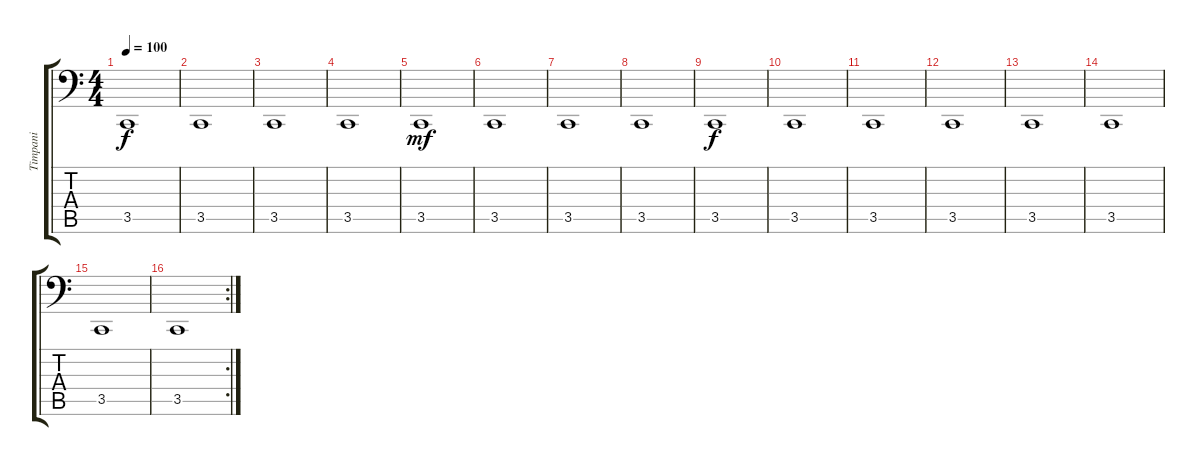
\track ("Timpani" "Timpani") {instrument timpani}
\staff {score tabs}
\tuning (E3 B2 G2 D2 A1 E1) {hide}
\ts (4 4)
\tempo 100
\clef f4
\ks c
3.5.1{dy f} |
3.5.1 |
3.5.1 |
3.5.1 |
3.5.1{dy mf} |
3.5.1 |
3.5.1 |
3.5.1 |
3.5.1{dy f} |
3.5.1 |
3.5.1 |
3.5.1 |
3.5.1 |
3.5.1 |
3.5.1 |
\rc 2
3.5.1
